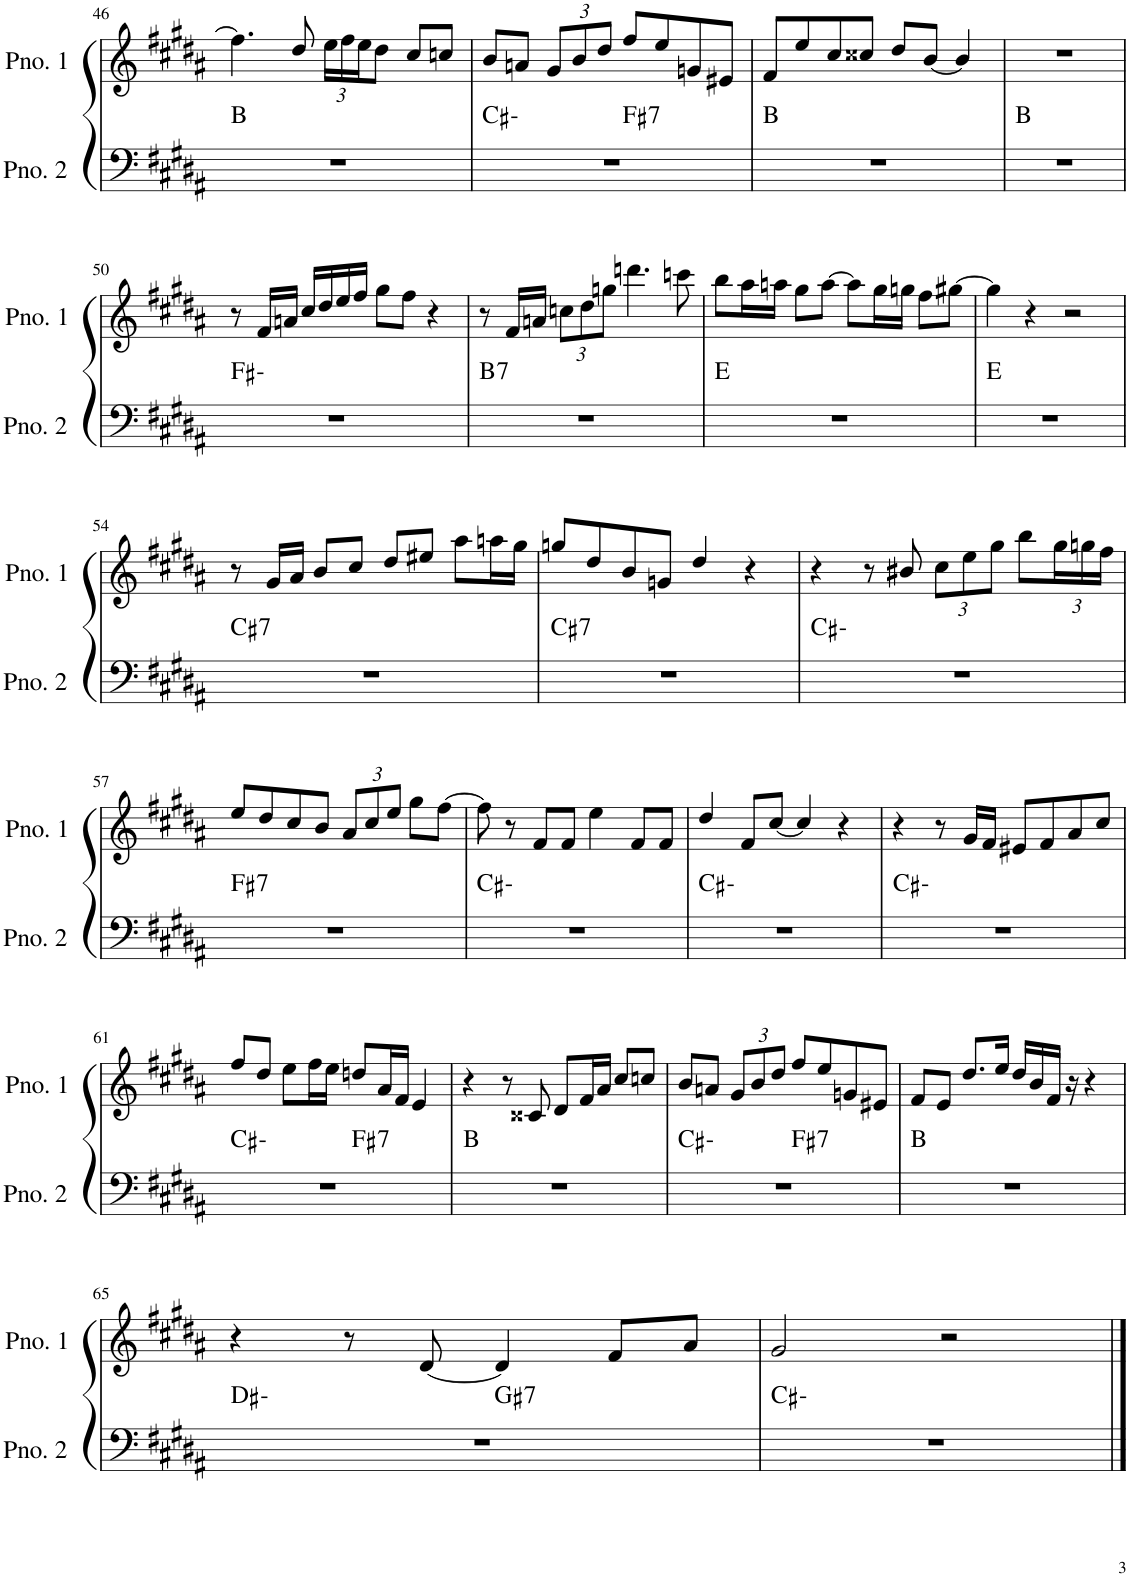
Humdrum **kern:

**kern	**harte	**kern
*part2	*part2	*part1
*staff2	*	*staff1
*I"ピアノ 2	*	*I"ピアノ 1
!!LO:PB:g=z
*clefF4	*	*clefG2
*k[f#c#g#d#a#]	*	*k[f#c#g#d#a#]
*M4/4	*	*M4/4
=46	=46	=46
1r	B:maj	4.ff#\]
.	.	8dd#/
*	*	*Xbrackettup
.	.	24ee\LL
.	.	24ff#\
.	.	24ee\J
.	.	8dd#\J
.	.	8cc#/L
.	.	8ccn/J
=47	=47	=47
*^	*	*
1r	2ryy	C#:min	8b/L
.	.	.	8an/J
.	.	.	12g#/L
.	.	.	12b/
.	.	.	12dd#/J
!	!	!LO:H:kt=7	!
.	2ryy	F#:7	8ff#/L
.	.	.	8ee/
.	.	.	8gn/
.	.	.	8e#X/J
*v	*v	*	*
=48	=48	=48
1r	B:maj	8f#/L
.	.	8ee/
.	.	8cc#/
.	.	8cc##X/J
.	.	8dd#/L
.	.	[8b/J
.	.	4b/]
=49	=49	=49
1r	B:maj	1r
!!LO:LB:g=z
=50	=50	=50
1r	F#:min	8r
.	.	16f#/LL
.	.	16an/JJ
.	.	16cc#/LL
.	.	16dd#/
.	.	16ee/
.	.	16ff#/JJ
.	.	8gg#\L
.	.	8ff#\J
.	.	4r
=51	=51	=51
!	!LO:H:kt=7	!
1r	B:7	8r
.	.	16f#/LL
.	.	16an/JJ
.	.	12ccn\L
.	.	12dd#\
.	.	12ggn\J
.	.	4.dddn\
.	.	8cccn\
=52	=52	=52
1r	E:maj	8bb\L
.	.	16aa#\L
.	.	16aan\JJ
.	.	8gg#\L
.	.	[8aa\J
.	.	8aa\L]
.	.	16gg#\L
.	.	16ggn\JJ
.	.	8ff#\L
.	.	[8gg#X\J
=53	=53	=53
1r	E:maj	4gg#\]
.	.	4r
.	.	2r
!!LO:LB:g=z
=54	=54	=54
!	!LO:H:kt=7	!
1r	C#:7	8r
.	.	16g#/LL
.	.	16a#/JJ
.	.	8b/L
.	.	8cc#/J
.	.	8dd#/L
.	.	8ee#X/J
.	.	8aa#\L
.	.	16aan\L
.	.	16gg#\JJ
=55	=55	=55
!	!LO:H:kt=7	!
1r	C#:7	8ggn/L
.	.	8dd#/
.	.	8b/
.	.	8gn/J
.	.	4dd#/
.	.	4r
=56	=56	=56
1r	C#:min	4r
.	.	8r
.	.	8b#X/
.	.	12cc#\L
.	.	12ee\
.	.	12gg#\J
.	.	8bb\L
.	.	24gg#\L
.	.	24ggn\
.	.	24ff#\JJ
!!LO:LB:g=z
=57	=57	=57
!	!LO:H:kt=7	!
1r	F#:7	8ee/L
.	.	8dd#/
.	.	8cc#/
.	.	8b/J
.	.	12a#/L
.	.	12cc#/
.	.	12ee/J
.	.	8gg#\L
.	.	[8ff#\J
=58	=58	=58
1r	C#:min	8ff#\]
.	.	8r
.	.	8f#/L
.	.	8f#/J
.	.	4ee\
.	.	8f#/L
.	.	8f#/J
=59	=59	=59
1r	C#:min	4dd#/
.	.	8f#/L
.	.	[8cc#/J
.	.	4cc#/]
.	.	4r
=60	=60	=60
1r	C#:min	4r
.	.	8r
.	.	16g#/LL
.	.	16f#/JJ
.	.	8e#X/L
.	.	8f#/
.	.	8a#/
.	.	8cc#/J
!!LO:LB:g=z
=61	=61	=61
*^	*	*
1r	2ryy	C#:min	8ff#/L
.	.	.	8dd#/J
.	.	.	8ee\L
.	.	.	16ff#\L
.	.	.	16ee\JJ
!	!	!LO:H:kt=7	!
.	2ryy	F#:7	8ddn/L
.	.	.	16a#/L
.	.	.	16f#/JJ
.	.	.	4e/
*v	*v	*	*
=62	=62	=62
1r	B:maj	4r
.	.	8r
.	.	8c##X/
.	.	8d#/L
.	.	16f#/L
.	.	16a#/JJ
.	.	8cc#/L
.	.	8ccn/J
=63	=63	=63
*^	*	*
1r	2ryy	C#:min	8b/L
.	.	.	8an/J
.	.	.	12g#/L
.	.	.	12b/
.	.	.	12dd#/J
!	!	!LO:H:kt=7	!
.	2ryy	F#:7	8ff#/L
.	.	.	8ee/
.	.	.	8gn/
.	.	.	8e#X/J
*v	*v	*	*
=64	=64	=64
1r	B:maj	8f#/L
.	.	8e/J
.	.	8.dd#/L
.	.	16ee/Jk
.	.	16dd#/LL
.	.	16b/
.	.	16f#/JJ
.	.	16r
.	.	4r
!!LO:LB:g=z
=65	=65	=65
*^	*	*
1r	2ryy	D#:min	4r
.	.	.	8r
.	.	.	[8d#/
!	!	!LO:H:kt=7	!
.	2ryy	G#:7	4d#/]
.	.	.	8f#/L
.	.	.	8a#/J
*v	*v	*	*
=66	=66	=66
1r	C#:min	2g#/
.	.	2r
==	==	==
*-	*-	*-
